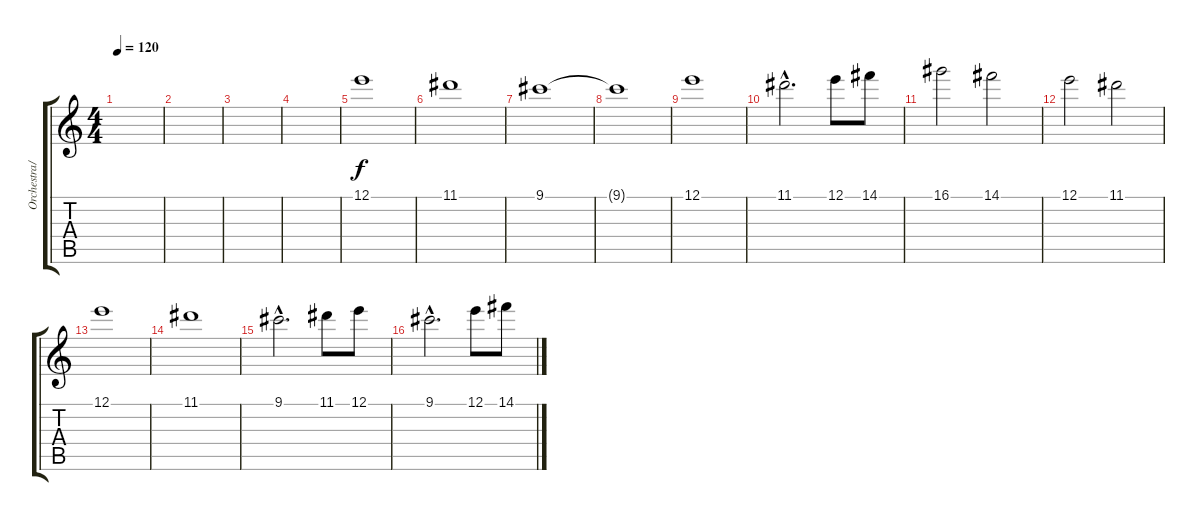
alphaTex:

\track ("Orchestra/Guitar 3" "Orchestra/") {instrument distortionguitar}
\staff {score tabs}
\tuning (E4 B3 G3 D3 A2 E2) {hide}
\ts (4 4)
\tempo 120
\clef g2
\ks c
|
|
|
|
12.1.1 |
11.1.1 |
9.1.1 |
9.1{t}.1 |
12.1.1 |
11.1{hac}.2{d} 12.1.8 14.1.8 |
16.1.2 14.1.2 |
12.1.2 11.1.2 |
12.1.1 |
11.1.1 |
9.1{hac}.2{d} 11.1.8 12.1.8 |
9.1{hac}.2{d} 12.1.8 14.1.8
